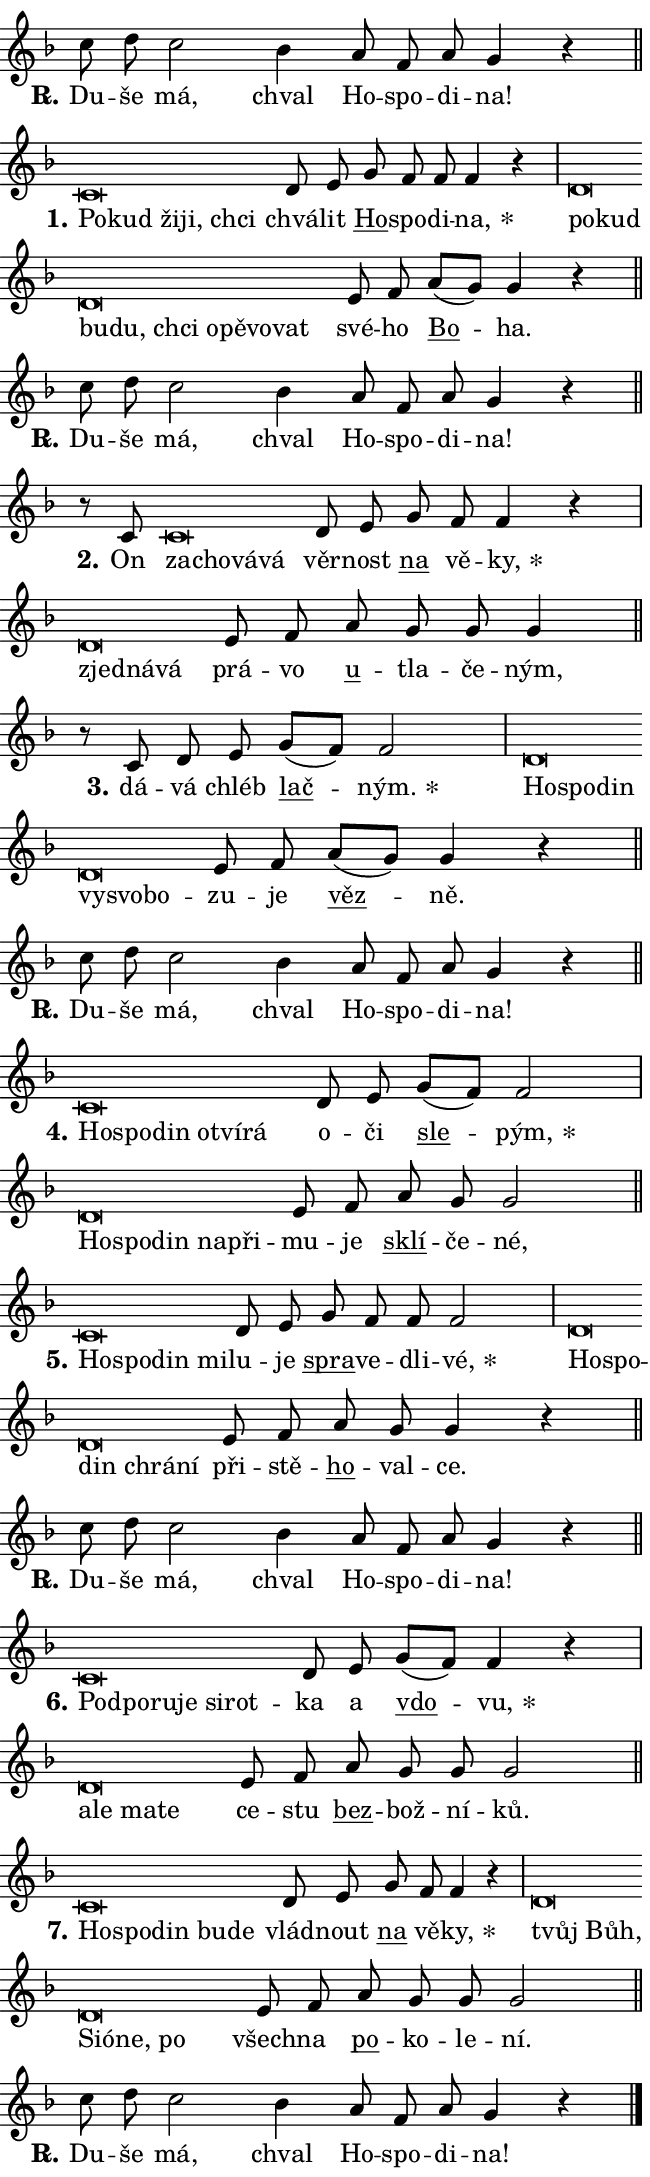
\version "2.24.0"
\header { tagline = "" }
\paper {
  indent = 0\cm
  top-margin = 0\cm
  right-margin = 0.13\cm % to fit lyric hyphens
  bottom-margin = 0\cm
  left-margin = 0\cm
  paper-width = 11\cm
  page-breaking = #ly:one-page-breaking
  system-system-spacing.basic-distance = #11
  score-system-spacing.basic-distance = #11
  ragged-last = ##f
}


%% Author: Thomas Morley
%% https://lists.gnu.org/archive/html/lilypond-user/2020-05/msg00002.html
#(define (line-position grob)
"Returns position of @var[grob} in current system:
   @code{'start}, if at first time-step
   @code{'end}, if at last time-step
   @code{'middle} otherwise
"
  (let* ((col (ly:item-get-column grob))
         (ln (ly:grob-object col 'left-neighbor))
         (rn (ly:grob-object col 'right-neighbor))
         (col-to-check-left (if (ly:grob? ln) ln col))
         (col-to-check-right (if (ly:grob? rn) rn col))
         (break-dir-left
           (and
             (ly:grob-property col-to-check-left 'non-musical #f)
             (ly:item-break-dir col-to-check-left)))
         (break-dir-right
           (and
             (ly:grob-property col-to-check-right 'non-musical #f)
             (ly:item-break-dir col-to-check-right))))
        (cond ((eqv? 1 break-dir-left) 'start)
              ((eqv? -1 break-dir-right) 'end)
              (else 'middle))))

#(define (tranparent-at-line-position vctor)
  (lambda (grob)
  "Relying on @code{line-position} select the relevant enry from @var{vctor}.
Used to determine transparency,"
    (case (line-position grob)
      ((end) (not (vector-ref vctor 0)))
      ((middle) (not (vector-ref vctor 1)))
      ((start) (not (vector-ref vctor 2))))))

noteHeadBreakVisibility =
#(define-music-function (break-visibility)(vector?)
"Makes @code{NoteHead}s transparent relying on @var{break-visibility}"
#{
  \override NoteHead.transparent =
    #(tranparent-at-line-position break-visibility)
#})

#(define delete-ledgers-for-transparent-note-heads
  (lambda (grob)
    "Reads whether a @code{NoteHead} is transparent.
If so this @code{NoteHead} is removed from @code{'note-heads} from
@var{grob}, which is supposed to be @code{LedgerLineSpanner}.
As a result ledgers are not printed for this @code{NoteHead}"
    (let* ((nhds-array (ly:grob-object grob 'note-heads))
           (nhds-list
             (if (ly:grob-array? nhds-array)
                 (ly:grob-array->list nhds-array)
                 '()))
           ;; Relies on the transparent-property being done before
           ;; Staff.LedgerLineSpanner.after-line-breaking is executed.
           ;; This is fragile ...
           (to-keep
             (remove
               (lambda (nhd)
                 (ly:grob-property nhd 'transparent #f))
               nhds-list)))
      ;; TODO find a better method to iterate over grob-arrays, similiar
      ;; to filter/remove etc for lists
      ;; For now rebuilt from scratch
      (set! (ly:grob-object grob 'note-heads)  '())
      (for-each
        (lambda (nhd)
          (ly:pointer-group-interface::add-grob grob 'note-heads nhd))
        to-keep))))

squashNotes = {
  \override NoteHead.X-extent = #'(-0.2 . 0.2)
  \override NoteHead.Y-extent = #'(-0.75 . 0)
  \override NoteHead.stencil =
    #(lambda (grob)
       (let ((pos (ly:grob-property grob 'staff-position)))
         (begin
           (if (< pos -7) (display "ERROR: Lower brevis then expected\n") (display ""))
           (if (<= pos -6) ly:text-interface::print ly:note-head::print))))
}
unSquashNotes = {
  \revert NoteHead.X-extent
  \revert NoteHead.Y-extent
  \revert NoteHead.stencil
}

hideNotes = \noteHeadBreakVisibility #begin-of-line-visible
unHideNotes = \noteHeadBreakVisibility #all-visible

% work-around for resetting accidentals
% https://lilypond.org/doc/v2.23/Documentation/notation/displaying-rhythms#unmetered-music
cadenzaMeasure = {
  \cadenzaOff
  \partial 1024 s1024
  \cadenzaOn
}

#(define-markup-command (accent layout props text) (markup?)
  "Underline accented syllable"
  (interpret-markup layout props
    #{\markup \override #'(offset . 4.3) \underline { #text }#}))

responsum = \markup \concat {
  "R" \hspace #-1.05 \path #0.1 #'((moveto 0 0.07) (lineto 0.9 0.8)) \hspace #0.05 "."
}

spaceSize = #0.6828661417322834 % exact space size for TeX Gyre Schola

\layout {
  \context {
    \Staff
    \remove "Time_signature_engraver"
    \override LedgerLineSpanner.after-line-breaking = #delete-ledgers-for-transparent-note-heads
  }
  \context {
    \Lyrics {
      \override LyricSpace.minimum-distance = \spaceSize
      \override LyricText.font-name = #"TeX Gyre Schola"
      \override LyricText.font-size = 1
      \override StanzaNumber.font-name = #"TeX Gyre Schola Bold"
      \override StanzaNumber.font-size = 1
    }
  }
  \context {
    \Score 
    \override NoteHead.text =
      #(lambda (grob) 
        (let ((pos (ly:grob-property grob 'staff-position)))
          #{\markup {
            \combine
              \halign #-0.55 \raise #(if (= pos -6) 0 0.5) \override #'(thickness . 2) \draw-line #'(3.2 . 0)
              \musicglyph "noteheads.sM1"
          }#}))
  }
}

% magnetic-lyrics.ily
%
%   written by
%     Jean Abou Samra <jean@abou-samra.fr>
%     Werner Lemberg <wl@gnu.org>
%
%   adapted by
%     Jiri Hon <jiri.hon@gmail.com>
%
% Version 2022-Apr-15

% https://www.mail-archive.com/lilypond-user@gnu.org/msg149350.html

#(define (Left_hyphen_pointer_engraver context)
   "Collect syllable-hyphen-syllable occurrences in lyrics and store
them in properties.  This engraver only looks to the left.  For
example, if the lyrics input is @code{foo -- bar}, it does the
following.

@itemize @bullet
@item
Set the @code{text} property of the @code{LyricHyphen} grob between
@q{foo} and @q{bar} to @code{foo}.

@item
Set the @code{left-hyphen} property of the @code{LyricText} grob with
text @q{foo} to the @code{LyricHyphen} grob between @q{foo} and
@q{bar}.
@end itemize

Use this auxiliary engraver in combination with the
@code{lyric-@/text::@/apply-@/magnetic-@/offset!} hook."
   (let ((hyphen #f)
         (text #f))
     (make-engraver
      (acknowledgers
       ((lyric-syllable-interface engraver grob source-engraver)
        (set! text grob)))
      (end-acknowledgers
       ((lyric-hyphen-interface engraver grob source-engraver)
        ;(when (not (grob::has-interface grob 'lyric-space-interface))
          (set! hyphen grob)));)
      ((stop-translation-timestep engraver)
       (when (and text hyphen)
         (ly:grob-set-object! text 'left-hyphen hyphen))
       (set! text #f)
       (set! hyphen #f)))))

#(define (lyric-text::apply-magnetic-offset! grob)
   "If the space between two syllables is less than the value in
property @code{LyricText@/.details@/.squash-threshold}, move the right
syllable to the left so that it gets concatenated with the left
syllable.

Use this function as a hook for
@code{LyricText@/.after-@/line-@/breaking} if the
@code{Left_@/hyphen_@/pointer_@/engraver} is active."
   (let ((hyphen (ly:grob-object grob 'left-hyphen #f)))
     (when hyphen
       (let ((left-text (ly:spanner-bound hyphen LEFT)))
         (when (grob::has-interface left-text 'lyric-syllable-interface)
           (let* ((common (ly:grob-common-refpoint grob left-text X))
                  (this-x-ext (ly:grob-extent grob common X))
                  (left-x-ext
                   (begin
                     ;; Trigger magnetism for left-text.
                     (ly:grob-property left-text 'after-line-breaking)
                     (ly:grob-extent left-text common X)))
                  ;; `delta` is the gap width between two syllables.
                  (delta (- (interval-start this-x-ext)
                            (interval-end left-x-ext)))
                  (details (ly:grob-property grob 'details))
                  (threshold (assoc-get 'squash-threshold details 0.2)))
             (when (< delta threshold)
               (let* (;; We have to manipulate the input text so that
                      ;; ligatures crossing syllable boundaries are not
                      ;; disabled.  For languages based on the Latin
                      ;; script this is essentially a beautification.
                      ;; However, for non-Western scripts it can be a
                      ;; necessity.
                      (lt (ly:grob-property left-text 'text))
                      (rt (ly:grob-property grob 'text))
                      (is-space (grob::has-interface hyphen 'lyric-space-interface))
                      (space (if is-space " " ""))
                      (extra-delta (if is-space spaceSize 0))
                      ;; Append new syllable.
                      (ltrt-space (if (and (string? lt) (string? rt))
                                (string-append lt space rt)
                                (make-concat-markup (list lt space rt))))
                      ;; Right-align `ltrt` to the right side.
                      (ltrt-space-markup (grob-interpret-markup
                               grob
                               (make-translate-markup
                                (cons (interval-length this-x-ext) 0)
                                (make-right-align-markup ltrt-space)))))
                 (begin
                   ;; Don't print `left-text`.
                   (ly:grob-set-property! left-text 'stencil #f)
                   ;; Set text and stencil (which holds all collected
                   ;; syllables so far) and shift it to the left.
                   (ly:grob-set-property! grob 'text ltrt-space)
                   (ly:grob-set-property! grob 'stencil ltrt-space-markup)
                   (ly:grob-translate-axis! grob (- (- delta extra-delta)) X))))))))))


#(define (lyric-hyphen::displace-bounds-first grob)
   ;; Make very sure this callback isn't triggered too early.
   (let ((left (ly:spanner-bound grob LEFT))
         (right (ly:spanner-bound grob RIGHT)))
     (ly:grob-property left 'after-line-breaking)
     (ly:grob-property right 'after-line-breaking)
     (ly:lyric-hyphen::print grob)))

squashThreshold = #0.4

\layout {
  \context {
    \Lyrics
    \consists #Left_hyphen_pointer_engraver
    \override LyricText.after-line-breaking =
      #lyric-text::apply-magnetic-offset!
    \override LyricHyphen.stencil = #lyric-hyphen::displace-bounds-first
    \override LyricText.details.squash-threshold = \squashThreshold
    \override LyricHyphen.minimum-distance = 0
    \override LyricHyphen.minimum-length = \squashThreshold
  }
}

squashText = \override LyricText.details.squash-threshold = 9999
unSquashText = \override LyricText.details.squash-threshold = \squashThreshold

leftText = \override LyricText.self-alignment-X = #LEFT
unLeftText = \revert LyricText.self-alignment-X

starOffset = #(lambda (grob) 
                (let ((x_offset (ly:self-alignment-interface::aligned-on-x-parent grob)))
                  (if (= x_offset 0) 0 (+ x_offset 1.2))))

star = #(define-music-function (syllable)(string?)
"Append star separator at the end of a syllable"
#{
  \once \override LyricText.X-offset = #starOffset
  \lyricmode { \markup {
    #syllable
    \override #'((font-name . "TeX Gyre Schola Bold")) \hspace #0.2 \lower #0.65 \larger "*"
  } }
#})

starAccent = #(define-music-function (syllable)(string?)
"Append star separator at the end of a syllable and make accent"
#{
  \once \override LyricText.X-offset = #starOffset
  \lyricmode { \markup {
    \accent #syllable
    \override #'((font-name . "TeX Gyre Schola Bold")) \hspace #0.2 \lower #0.65 \larger "*"
  } }
#})

breath = #(define-music-function (syllable)(string?)
"Append breathing indicator at the end of a syllable"
#{
  \lyricmode { \markup { #syllable "+" } }
#})

optionalBreath = #(define-music-function (syllable)(string?)
"Append optional breathing indicator at the end of a syllable"
#{
  \lyricmode { \markup { #syllable "(+)" } }
#})


\score {
    <<
        \new Voice = "melody" { \cadenzaOn \key f \major \relative { c''8 d c2 bes4 a8 f a g4 r \cadenzaMeasure \bar "||" \break } }
        \new Lyrics \lyricsto "melody" { \lyricmode { \set stanza = \responsum
Du -- še má, chval Ho -- spo -- di -- na! } }
    >>
    \layout {}
}

\score {
    <<
        \new Voice = "melody" { \cadenzaOn \key f \major \relative { \squashNotes c'\breve*1/16 \hideNotes \breve*1/16 \bar "" \breve*1/16 \bar "" \breve*1/16 \breve*1/16 \bar "" \unHideNotes \unSquashNotes d8 e \bar "" g f f f4 r \cadenzaMeasure \bar "|" \squashNotes d\breve*1/16 \hideNotes \breve*1/16 \bar "" \breve*1/16 \bar "" \breve*1/16 \bar "" \breve*1/16 \bar "" \breve*1/16 \bar "" \breve*1/16 \bar "" \breve*1/16 \breve*1/16 \bar "" \unHideNotes \unSquashNotes e8 f \bar "" a[( g)] g4 r \cadenzaMeasure \bar "||" \break } }
        \new Lyrics \lyricsto "melody" { \lyricmode { \set stanza = "1."
\leftText Po -- \squashText kud ži -- ji, chci \unLeftText \unSquashText chvá -- lit \markup \accent Ho -- spo -- di -- \star na, \leftText po -- \squashText kud bu -- du, chci o -- pě -- vo -- vat \unLeftText \unSquashText své -- ho \markup \accent Bo -- ha. } }
    >>
    \layout {}
}

\score {
    <<
        \new Voice = "melody" { \cadenzaOn \key f \major \relative { c''8 d c2 bes4 a8 f a g4 r \cadenzaMeasure \bar "||" \break } }
        \new Lyrics \lyricsto "melody" { \lyricmode { \set stanza = \responsum
Du -- še má, chval Ho -- spo -- di -- na! } }
    >>
    \layout {}
}

\score {
    <<
        \new Voice = "melody" { \cadenzaOn \key f \major \relative { r8 c'8 \squashNotes c\breve*1/16 \hideNotes \breve*1/16 \bar "" \breve*1/16 \breve*1/16 \bar "" \unHideNotes \unSquashNotes d8 e \bar "" g f f4 r \cadenzaMeasure \bar "|" \squashNotes d\breve*1/16 \hideNotes \breve*1/16 \breve*1/16 \bar "" \unHideNotes \unSquashNotes e8 f \bar "" a g g g4 \cadenzaMeasure \bar "||" \break } }
        \new Lyrics \lyricsto "melody" { \lyricmode { \set stanza = "2."
On \leftText za -- \squashText cho -- vá -- vá \unLeftText \unSquashText věr -- nost \markup \accent na vě -- \star ky, \leftText zjed -- \squashText ná -- vá \unLeftText \unSquashText prá -- vo \markup \accent u -- tla -- če -- ným, } }
    >>
    \layout {}
}

\score {
    <<
        \new Voice = "melody" { \cadenzaOn \key f \major \relative { r8 c' d8 e \bar "" g[( f)] f2 \cadenzaMeasure \bar "|" \squashNotes d\breve*1/16 \hideNotes \breve*1/16 \bar "" \breve*1/16 \bar "" \breve*1/16 \bar "" \breve*1/16 \breve*1/16 \bar "" \unHideNotes \unSquashNotes e8 f \bar "" a[( g)] g4 r \cadenzaMeasure \bar "||" \break } }
        \new Lyrics \lyricsto "melody" { \lyricmode { \set stanza = "3."
dá -- vá chléb \markup \accent lač -- \star ným. \leftText Ho -- \squashText spo -- din vy -- svo -- bo -- \unLeftText \unSquashText zu -- je \markup \accent věz -- ně. } }
    >>
    \layout {}
}

\score {
    <<
        \new Voice = "melody" { \cadenzaOn \key f \major \relative { c''8 d c2 bes4 a8 f a g4 r \cadenzaMeasure \bar "||" \break } }
        \new Lyrics \lyricsto "melody" { \lyricmode { \set stanza = \responsum
Du -- še má, chval Ho -- spo -- di -- na! } }
    >>
    \layout {}
}

\score {
    <<
        \new Voice = "melody" { \cadenzaOn \key f \major \relative { \squashNotes c'\breve*1/16 \hideNotes \breve*1/16 \bar "" \breve*1/16 \bar "" \breve*1/16 \bar "" \breve*1/16 \breve*1/16 \bar "" \unHideNotes \unSquashNotes d8 e \bar "" g[( f)] f2 \cadenzaMeasure \bar "|" \squashNotes d\breve*1/16 \hideNotes \breve*1/16 \bar "" \breve*1/16 \bar "" \breve*1/16 \breve*1/16 \bar "" \unHideNotes \unSquashNotes e8 f \bar "" a g g2 \cadenzaMeasure \bar "||" \break } }
        \new Lyrics \lyricsto "melody" { \lyricmode { \set stanza = "4."
\leftText Ho -- \squashText spo -- din o -- tví -- rá \unLeftText \unSquashText o -- či \markup \accent sle -- \star pým, \leftText Ho -- \squashText spo -- din na -- při -- \unLeftText \unSquashText mu -- je \markup \accent sklí -- če -- né, } }
    >>
    \layout {}
}

\score {
    <<
        \new Voice = "melody" { \cadenzaOn \key f \major \relative { \squashNotes c'\breve*1/16 \hideNotes \breve*1/16 \bar "" \breve*1/16 \breve*1/16 \bar "" \unHideNotes \unSquashNotes d8 e \bar "" g f f f2 \cadenzaMeasure \bar "|" \squashNotes d\breve*1/16 \hideNotes \breve*1/16 \bar "" \breve*1/16 \bar "" \breve*1/16 \breve*1/16 \bar "" \unHideNotes \unSquashNotes e8 f \bar "" a g g4 r \cadenzaMeasure \bar "||" \break } }
        \new Lyrics \lyricsto "melody" { \lyricmode { \set stanza = "5."
\leftText Ho -- \squashText spo -- din mi -- \unLeftText \unSquashText lu -- je \markup \accent spra -- ve -- dli -- \star vé, \leftText Ho -- \squashText spo -- din chrá -- ní \unLeftText \unSquashText při -- stě -- \markup \accent ho -- val -- ce. } }
    >>
    \layout {}
}

\score {
    <<
        \new Voice = "melody" { \cadenzaOn \key f \major \relative { c''8 d c2 bes4 a8 f a g4 r \cadenzaMeasure \bar "||" \break } }
        \new Lyrics \lyricsto "melody" { \lyricmode { \set stanza = \responsum
Du -- še má, chval Ho -- spo -- di -- na! } }
    >>
    \layout {}
}

\score {
    <<
        \new Voice = "melody" { \cadenzaOn \key f \major \relative { \squashNotes c'\breve*1/16 \hideNotes \breve*1/16 \bar "" \breve*1/16 \bar "" \breve*1/16 \bar "" \breve*1/16 \breve*1/16 \bar "" \unHideNotes \unSquashNotes d8 e \bar "" g[( f)] f4 r \cadenzaMeasure \bar "|" \squashNotes d\breve*1/16 \hideNotes \breve*1/16 \bar "" \breve*1/16 \breve*1/16 \bar "" \unHideNotes \unSquashNotes e8 f \bar "" a g g g2 \cadenzaMeasure \bar "||" \break } }
        \new Lyrics \lyricsto "melody" { \lyricmode { \set stanza = "6."
\leftText Pod -- \squashText po -- ru -- je si -- rot -- \unLeftText \unSquashText ka a \markup \accent vdo -- \star vu, \leftText a -- \squashText le ma -- te \unLeftText \unSquashText ce -- stu \markup \accent bez -- bož -- ní -- ků. } }
    >>
    \layout {}
}

\score {
    <<
        \new Voice = "melody" { \cadenzaOn \key f \major \relative { \squashNotes c'\breve*1/16 \hideNotes \breve*1/16 \bar "" \breve*1/16 \bar "" \breve*1/16 \breve*1/16 \bar "" \unHideNotes \unSquashNotes d8 e \bar "" g f f4 r \cadenzaMeasure \bar "|" \squashNotes d\breve*1/16 \hideNotes \breve*1/16 \bar "" \breve*1/16 \bar "" \breve*1/16 \bar "" \breve*1/16 \breve*1/16 \bar "" \unHideNotes \unSquashNotes e8 f \bar "" a g g g2 \cadenzaMeasure \bar "||" \break } }
        \new Lyrics \lyricsto "melody" { \lyricmode { \set stanza = "7."
\leftText Ho -- \squashText spo -- din bu -- de \unLeftText \unSquashText vlád -- nout \markup \accent na vě -- \star ky, \leftText tvůj \squashText Bůh, Si -- ó -- ne, po \unLeftText \unSquashText všech -- na \markup \accent po -- ko -- le -- ní. } }
    >>
    \layout {}
}

\score {
    <<
        \new Voice = "melody" { \cadenzaOn \key f \major \relative { c''8 d c2 bes4 a8 f a g4 r \cadenzaMeasure \bar "||" \break } \bar "|." }
        \new Lyrics \lyricsto "melody" { \lyricmode { \set stanza = \responsum
Du -- še má, chval Ho -- spo -- di -- na! } }
    >>
    \layout {}
}
